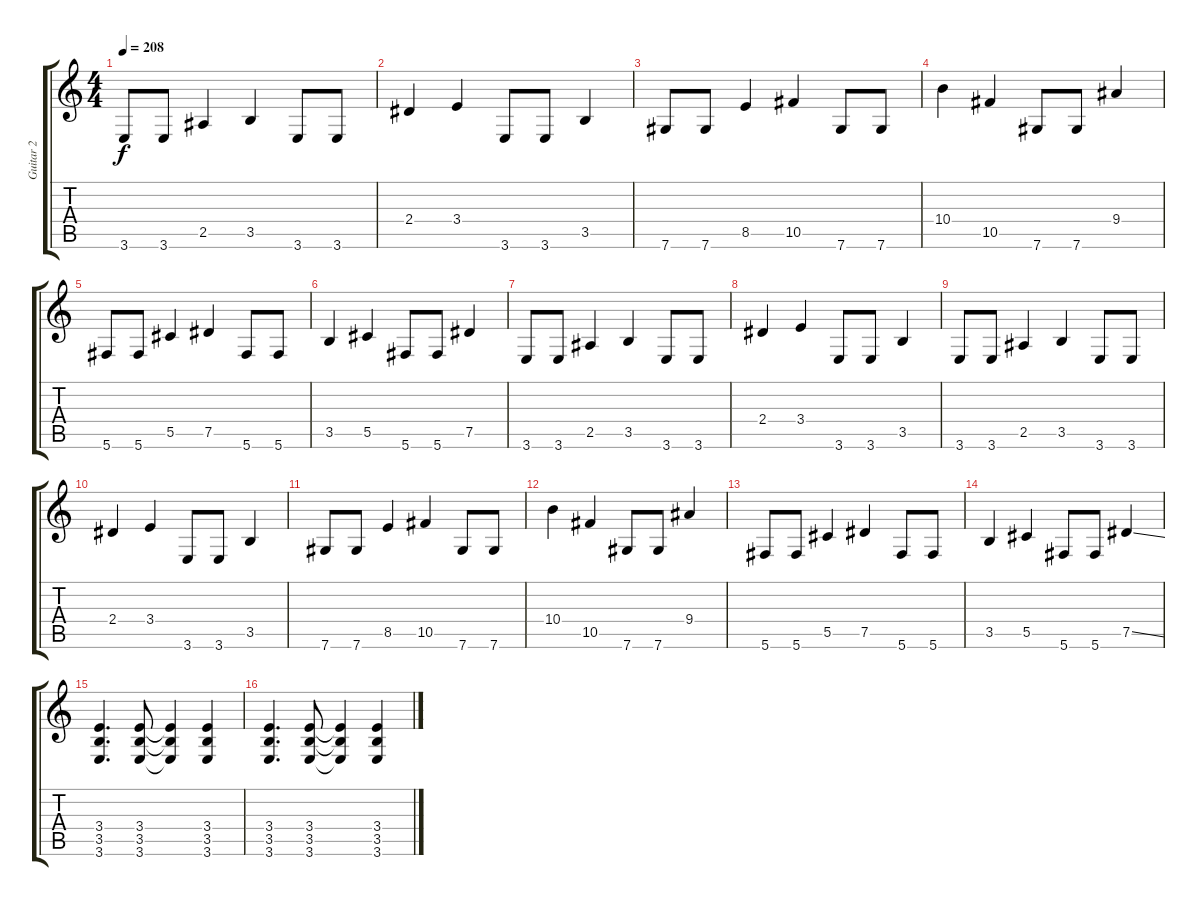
\track ("Guitar 2" "Guitar 2") {instrument overdrivenguitar}
\staff {score tabs}
\tuning (Eb4 Bb3 Gb3 Db3 Ab2 Db2) {hide}
\ts (4 4)
\tempo 208
\clef g2
\ks c
3.6.8{dy f} 3.6.8 2.5.4 3.5.4 3.6.8 3.6.8 |
2.4.4 3.4.4 3.6.8 3.6.8 3.5.4 |
7.6.8 7.6.8 8.5.4 10.5.4 7.6.8 7.6.8 |
10.4.4 10.5.4 7.6.8 7.6.8 9.4.4 |
5.6.8 5.6.8 5.5.4 7.5.4 5.6.8 5.6.8 |
3.5.4 5.5.4 5.6.8 5.6.8 7.5.4 |
3.6.8 3.6.8 2.5.4 3.5.4 3.6.8 3.6.8 |
2.4.4 3.4.4 3.6.8 3.6.8 3.5.4 |
3.6.8 3.6.8 2.5.4 3.5.4 3.6.8 3.6.8 |
2.4.4 3.4.4 3.6.8 3.6.8 3.5.4 |
7.6.8 7.6.8 8.5.4 10.5.4 7.6.8 7.6.8 |
10.4.4 10.5.4 7.6.8 7.6.8 9.4.4 |
5.6.8 5.6.8 5.5.4 7.5.4 5.6.8 5.6.8 |
3.5.4 5.5.4 5.6.8 5.6.8 7.5{ss}.4 |
(3.4 3.5 3.6).4{d} (3.4 3.5 3.6).8 (3.4{t} 3.5{t} 3.6{t}).4 (3.4 3.5 3.6).4 |
(3.4 3.5 3.6).4{d} (3.4 3.5 3.6).8 (3.4{t} 3.5{t} 3.6{t}).4 (3.4 3.5 3.6).4
